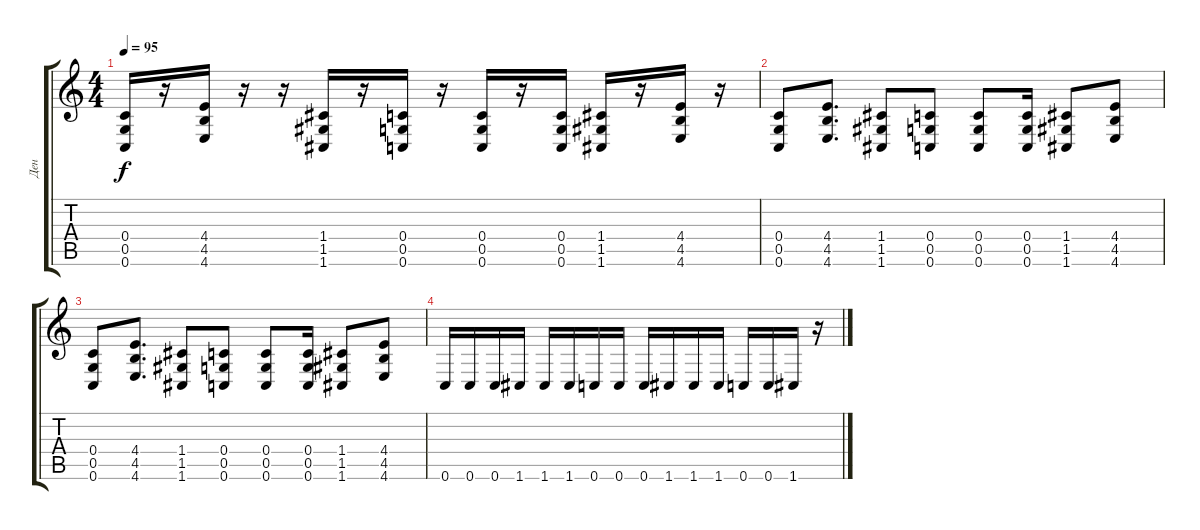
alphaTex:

\track ("Ден" "Ден") {instrument overdrivenguitar}
\staff {score tabs}
\tuning (D4 A3 F3 C3 G2 C2) {hide}
\ts (4 4)
\tempo 95
\clef g2
\ks c
(0.4 0.5 0.6).16{dy f} r.16 (4.4 4.5 4.6).16 r.16 r.16 (1.4 1.5 1.6).16 r.16 (0.4 0.5 0.6).16 r.16 (0.4 0.5 0.6).16 r.16 (0.4 0.5 0.6).16 (1.4 1.5 1.6).16 r.16 (4.4 4.5 4.6).16 r.16 |
(0.4 0.5 0.6).8 (4.4 4.5 4.6).8{d} (1.4 1.5 1.6).8 (0.4 0.5 0.6).8 (0.4 0.5 0.6).8 (0.4 0.5 0.6).16 (1.4 1.5 1.6).8 (4.4 4.5 4.6).8 |
(0.4 0.5 0.6).8 (4.4 4.5 4.6).8{d} (1.4 1.5 1.6).8 (0.4 0.5 0.6).8 (0.4 0.5 0.6).8 (0.4 0.5 0.6).16 (1.4 1.5 1.6).8 (4.4 4.5 4.6).8 |
0.6.16 0.6.16 0.6.16 1.6.16 1.6.16 1.6.16 0.6.16 0.6.16 0.6.16 1.6.16 1.6.16 1.6.16 0.6.16 0.6.16 1.6.16 r.16
